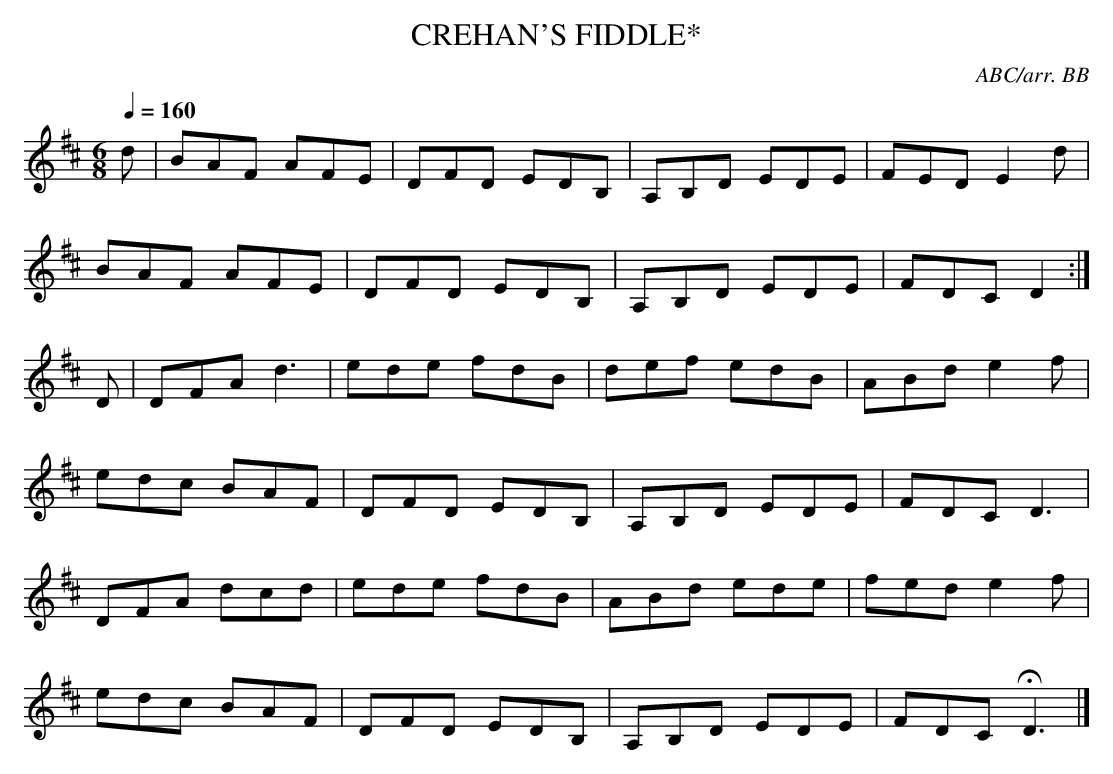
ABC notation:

X:1
T:CREHAN'S FIDDLE*
C:ABC/arr. BB
Breathnach (or Jackie Small, who edited the last 2
volumes of CRE after Breathnach's death) doesn't
specify if Crehan composed it or not.
M:6/8
Q:1/4=160
K:D
d|BAF AFE|DFD EDB,|A,B,D EDE|FED E2d|
BAF AFE|DFD EDB,|A,B,D EDE|FDC D2:|
D|DFA d3|ede fdB|def edB|ABd e2f|
edc BAF|DFD EDB,|A,B,D EDE|FDC D3|
DFA dcd|ede fdB|ABd ede|fed e2f|
edc BAF|DFD EDB,|A,B,D EDE|FDC HD3|]
